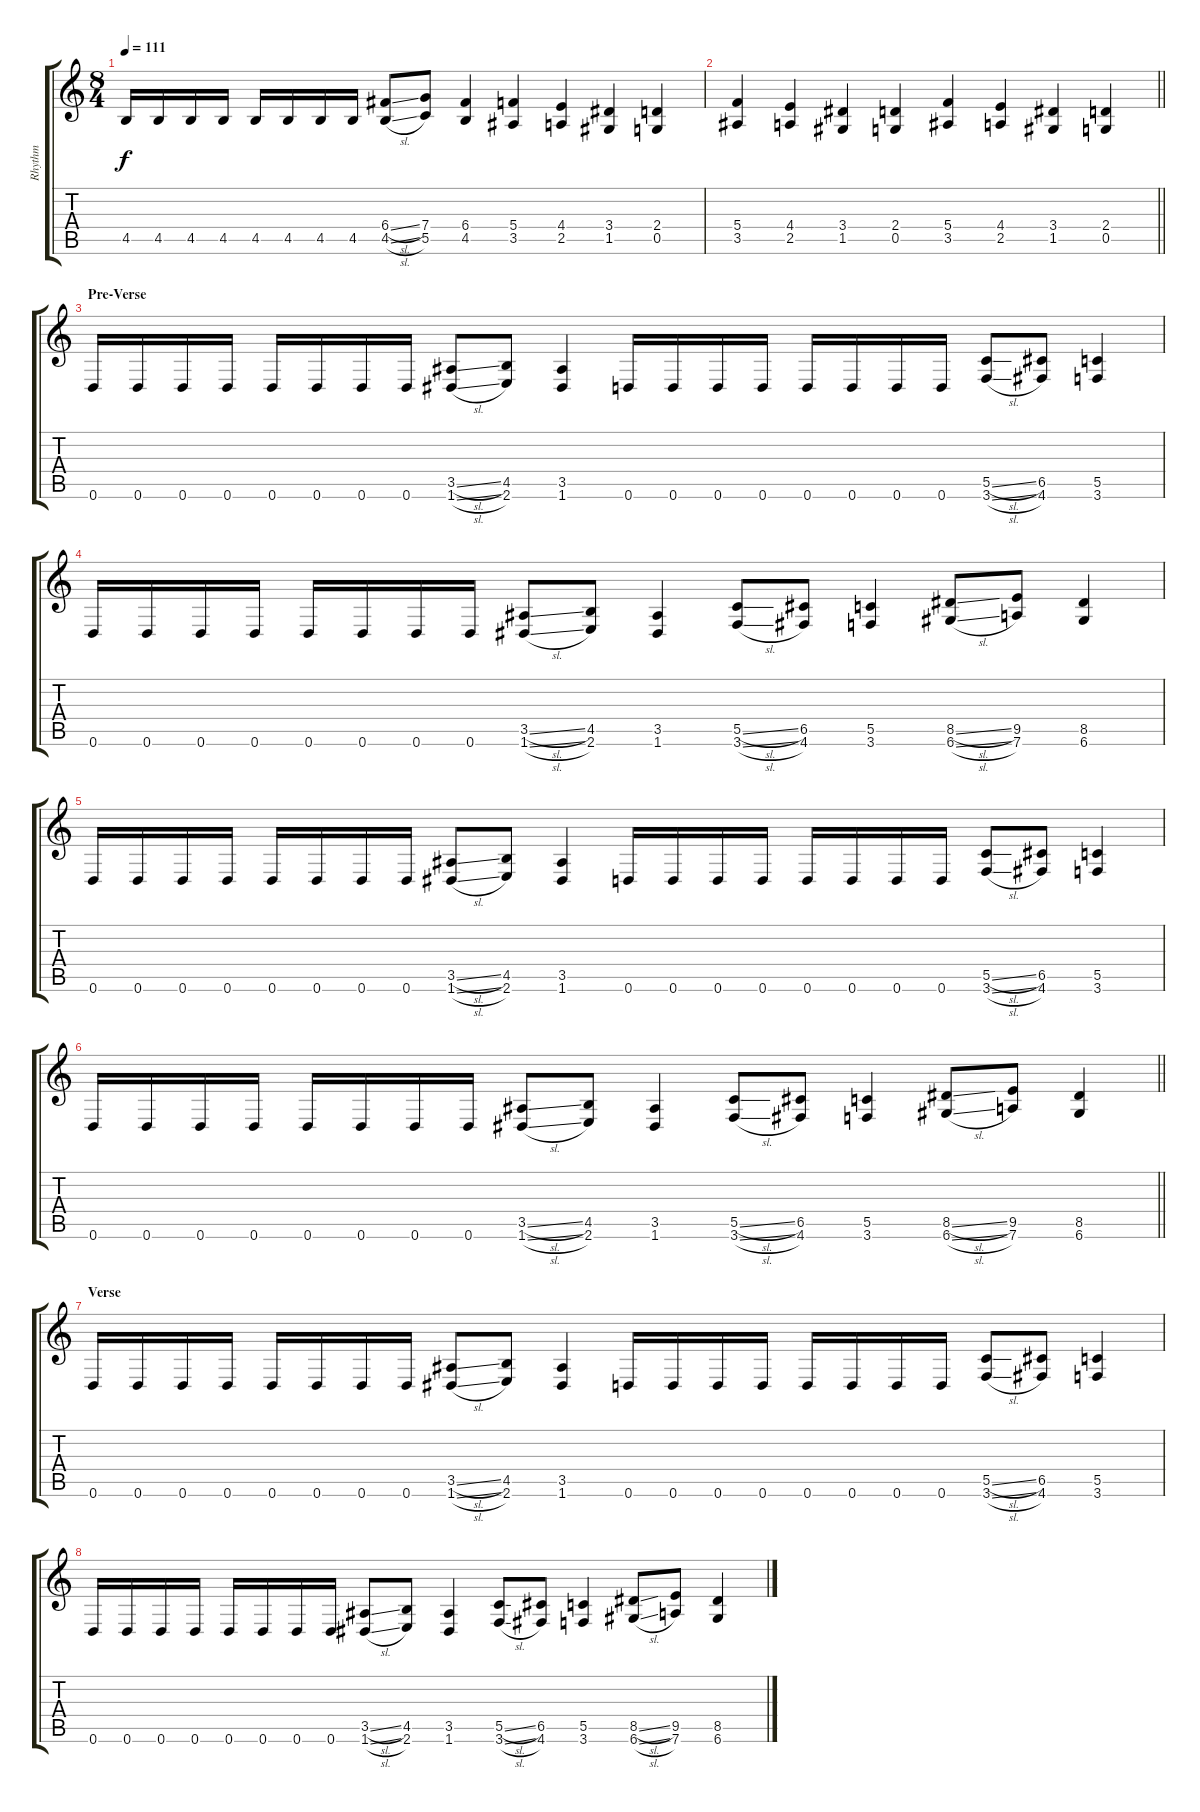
\track ("Rhythm" "Rhythm") {instrument distortionguitar}
\staff {score tabs}
\tuning (D4 A3 F3 C3 G2 D2) {hide}
\ts (8 4)
\tempo 111
\clef g2
\ks c
4.5.16{dy f} 4.5.16 4.5.16 4.5.16 4.5.16 4.5.16 4.5.16 4.5.16 (6.4{sl} 4.5{sl}).8 (7.4 5.5).8 (6.4 4.5).4 (5.4 3.5).4 (4.4 2.5).4 (3.4 1.5).4 (2.4 0.5).4 |
\barLineRight lightlight
(5.4 3.5).4 (4.4 2.5).4 (3.4 1.5).4 (2.4 0.5).4 (5.4 3.5).4 (4.4 2.5).4 (3.4 1.5).4 (2.4 0.5).4 |
\section ("" "Pre-Verse")
0.6.16 0.6.16 0.6.16 0.6.16 0.6.16 0.6.16 0.6.16 0.6.16 (3.5{sl} 1.6{sl}).8 (4.5 2.6).8 (3.5 1.6).4 0.6.16 0.6.16 0.6.16 0.6.16 0.6.16 0.6.16 0.6.16 0.6.16 (5.5{sl} 3.6{sl}).8 (6.5 4.6).8 (5.5 3.6).4 |
0.6.16 0.6.16 0.6.16 0.6.16 0.6.16 0.6.16 0.6.16 0.6.16 (3.5{sl} 1.6{sl}).8 (4.5 2.6).8 (3.5 1.6).4 (5.5{sl} 3.6{sl}).8 (6.5 4.6).8 (5.5 3.6).4 (8.5{sl} 6.6{sl}).8 (9.5 7.6).8 (8.5 6.6).4 |
0.6.16 0.6.16 0.6.16 0.6.16 0.6.16 0.6.16 0.6.16 0.6.16 (3.5{sl} 1.6{sl}).8 (4.5 2.6).8 (3.5 1.6).4 0.6.16 0.6.16 0.6.16 0.6.16 0.6.16 0.6.16 0.6.16 0.6.16 (5.5{sl} 3.6{sl}).8 (6.5 4.6).8 (5.5 3.6).4 |
\barLineRight lightlight
0.6.16 0.6.16 0.6.16 0.6.16 0.6.16 0.6.16 0.6.16 0.6.16 (3.5{sl} 1.6{sl}).8 (4.5 2.6).8 (3.5 1.6).4 (5.5{sl} 3.6{sl}).8 (6.5 4.6).8 (5.5 3.6).4 (8.5{sl} 6.6{sl}).8 (9.5 7.6).8 (8.5 6.6).4 |
\section ("" "Verse")
0.6.16 0.6.16 0.6.16 0.6.16 0.6.16 0.6.16 0.6.16 0.6.16 (3.5{sl} 1.6{sl}).8 (4.5 2.6).8 (3.5 1.6).4 0.6.16 0.6.16 0.6.16 0.6.16 0.6.16 0.6.16 0.6.16 0.6.16 (5.5{sl} 3.6{sl}).8 (6.5 4.6).8 (5.5 3.6).4 |
0.6.16 0.6.16 0.6.16 0.6.16 0.6.16 0.6.16 0.6.16 0.6.16 (3.5{sl} 1.6{sl}).8 (4.5 2.6).8 (3.5 1.6).4 (5.5{sl} 3.6{sl}).8 (6.5 4.6).8 (5.5 3.6).4 (8.5{sl} 6.6{sl}).8 (9.5 7.6).8 (8.5 6.6).4
